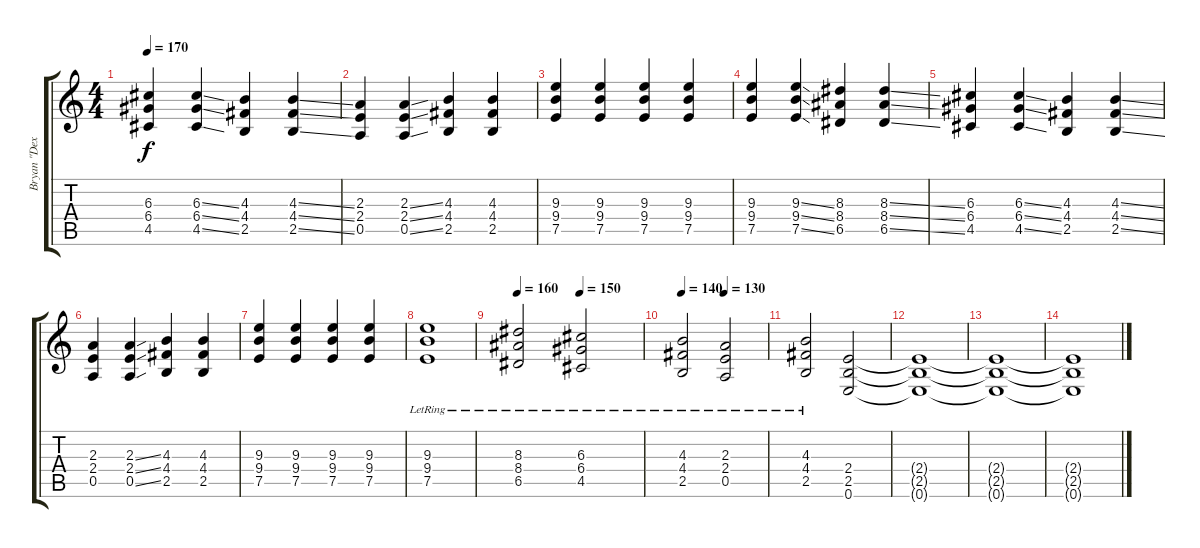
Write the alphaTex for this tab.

\track ("Bryan \"Dexter\" Holland" "Bryan \"Dex") {instrument distortionguitar}
\staff {score tabs}
\tuning (E4 B3 G3 D3 A2 E2) {hide}
\ts (4 4)
\tempo 170
\clef g2
\ks c
(6.3 6.4 4.5).4{dy f} (6.3{ss} 6.4{ss} 4.5{ss}).4 (4.3 4.4 2.5).4 (4.3{ss} 4.4{ss} 2.5{ss}).4 |
(2.3 2.4 0.5).4 (2.3{ss} 2.4{ss} 0.5{ss}).4 (4.3 4.4 2.5).4 (4.3 4.4 2.5).4 |
(9.3 9.4 7.5).4 (9.3 9.4 7.5).4 (9.3 9.4 7.5).4 (9.3 9.4 7.5).4 |
(9.3 9.4 7.5).4 (9.3{ss} 9.4{ss} 7.5{ss}).4 (8.3 8.4 6.5).4 (8.3{ss} 8.4{ss} 6.5{ss}).4 |
(6.3 6.4 4.5).4 (6.3{ss} 6.4{ss} 4.5{ss}).4 (4.3 4.4 2.5).4 (4.3{ss} 4.4{ss} 2.5{ss}).4 |
(2.3 2.4 0.5).4 (2.3{ss} 2.4{ss} 0.5{ss}).4 (4.3 4.4 2.5).4 (4.3 4.4 2.5).4 |
(9.3 9.4 7.5).4 (9.3 9.4 7.5).4 (9.3 9.4 7.5).4 (9.3 9.4 7.5).4 |
(9.3 9.4 7.5{lr}).1 |
\tempo 160
\tempo (150 0.5)
(8.3 8.4 6.5{lr}).2 (6.3 6.4 4.5{lr}).2 |
\tempo 140
\tempo (130 0.5)
(4.3 4.4 2.5{lr}).2 (2.3 2.4 0.5{lr}).2 |
(4.3 4.4 2.5{lr}).2 (2.4 2.5 0.6).2{volume 0} |
(2.4{t} 2.5{t} 0.6{t}).1 |
(2.4{t} 2.5{t} 0.6{t}).1 |
(2.4{t} 2.5{t} 0.6{t}).1
